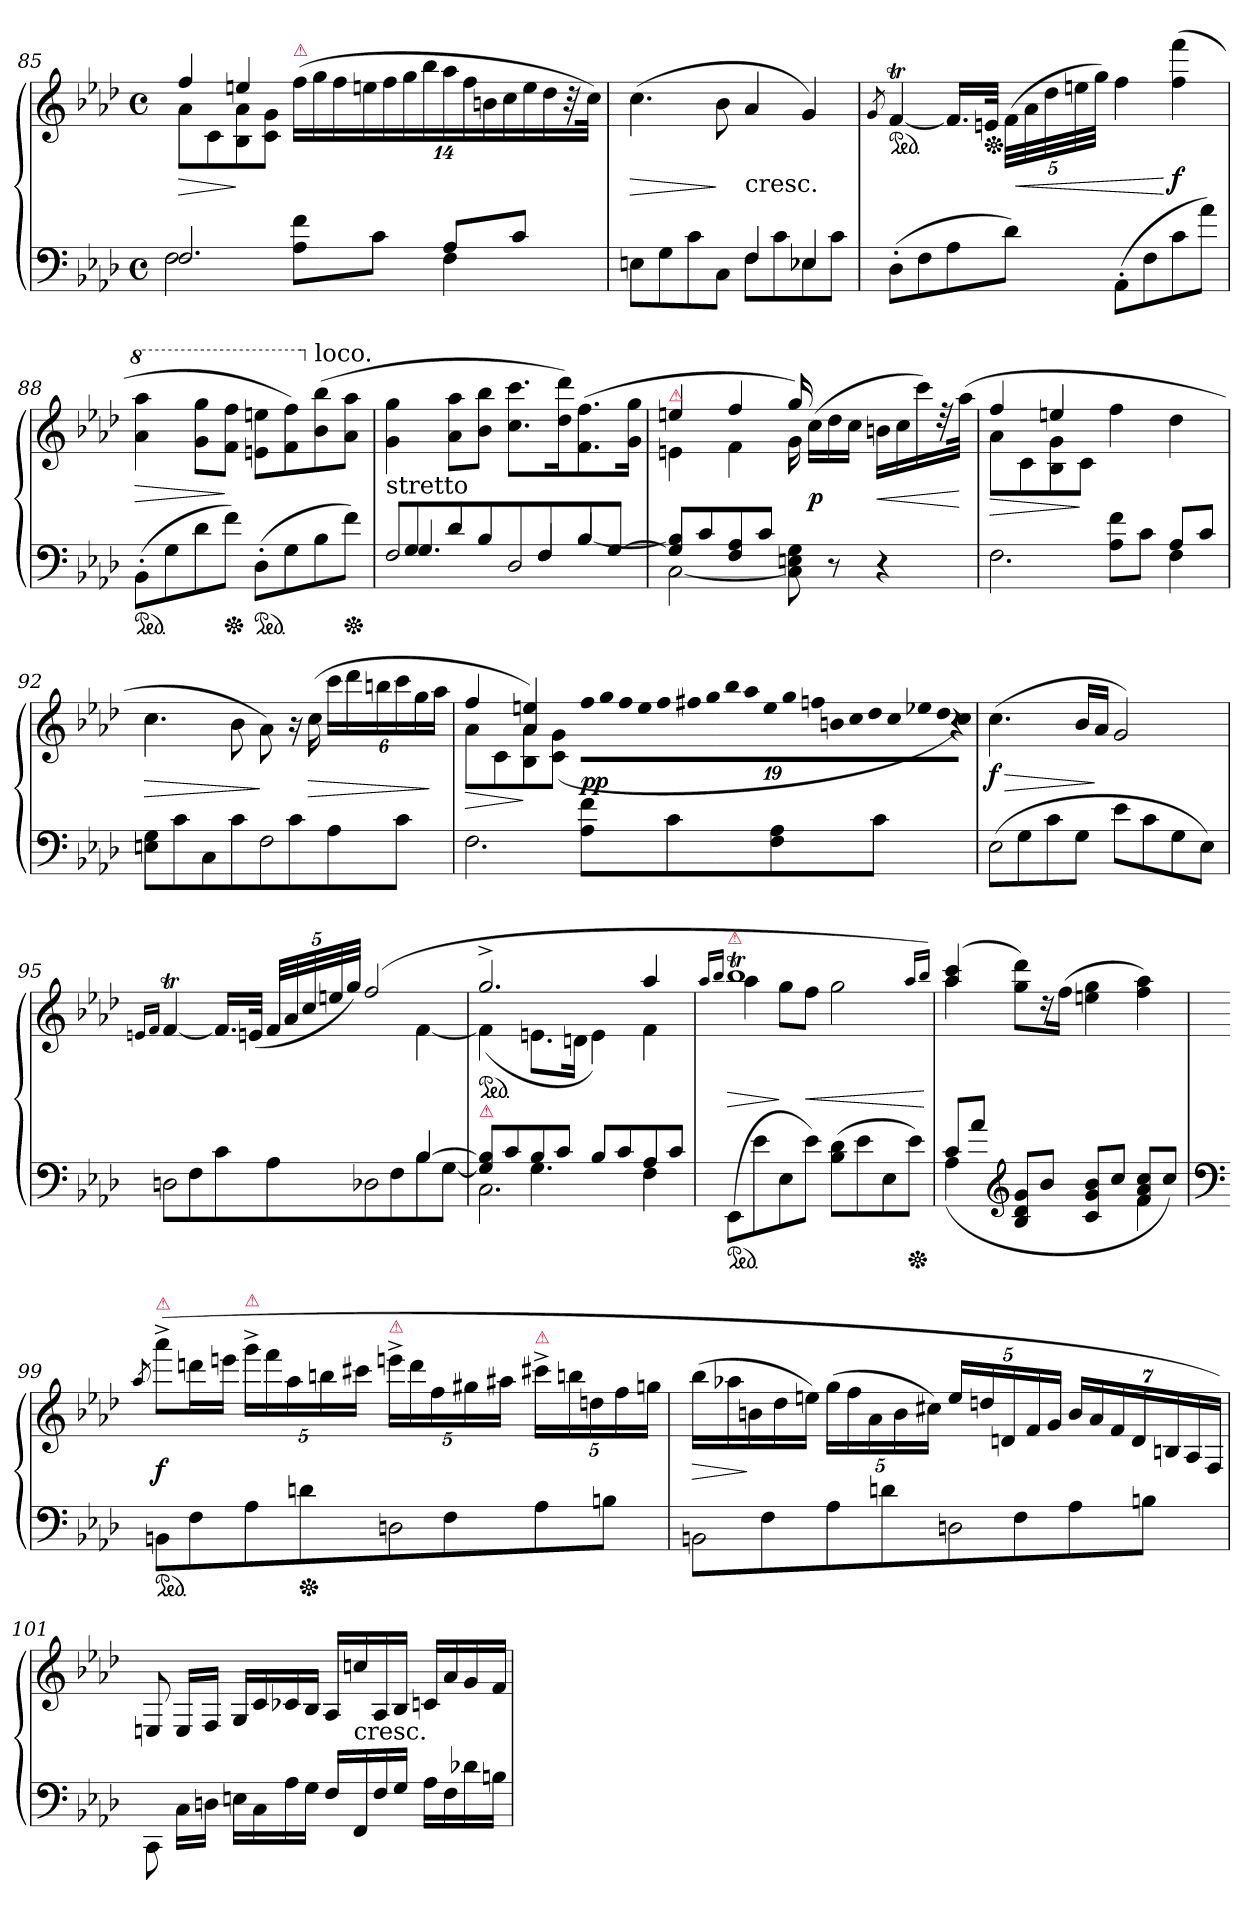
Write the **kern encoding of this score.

**kern	**kern	**dynam
*part1	*part1	*part1
*staff2	*staff1	*staff1/2
*clefF4	*clefG2	*
*k[b-e-a-d-]	*k[b-e-a-d-]	*
*f:	*f:	*
*M4/4	*M4/4	*
*met(c)	*met(c)	*
=85	=85	=85
*^	*^	*
2.F	2F	4ff	8a-L	>
.	.	.	8c	.
.	.	4een	8B- 8a-	]
.	.	.	8c 8gJ	.
!	!	!LO:TX:a:color=crimson:t=⚠	!	!
.	8A- 8fL	2ryy	(>28ffLL	.
.	.	.	28gg	.
.	.	.	28ff	.
.	.	.	28een	.
.	8cJ	.	.	.
.	.	.	28ff	.
.	.	.	28gg	.
.	.	.	28bb-	.
8A-L	4F	.	28aa-	.
.	.	.	28ff	.
.	.	.	28bn	.
.	.	.	28cc	.
8cJ	.	.	.	.
.	.	.	28ee	.
.	.	.	28dd-	.
.	.	.	56r	.
.	.	.	56ccJJk)	.
*	*	*v	*v	*
=86	=86	=86	=86
2ryy	8EnL	(>4.cc	>
.	8G	.	.
.	8c	.	.
.	8CJ	8b-	]
!	!	!LO:TX:c:t=cresc.	!
4F	8FL	4a-	.
.	8c	.	.
4E-X	8E-X	4g)	.
.	8cJ	.	.
*v	*v	*	*
=87	=87	=87
.	8qg/	.
*	*ped	*
(8D-'>L	[4fT	.
8F	.	.
8A-	16.fLL]	.
*	*Xped	*
.	32enJJk	.
8d-J)	(>40fLLL	.
.	40a-	<
.	40dd-	.
.	40een	.
.	40ggJJJ)	.
(8AA-'L	4ff	.
8F	.	.
8c	(>4ff 4fff	[ f
8a-J)	.	.
=88	=88	=88
*	*8va	*
*ped	*	*
(>8BB-'>L	4aa- 4aaa-	>
8G	.	.
8d-	8gg 8gggL	.
*Xped	*	*
8fJ)	8ff 8fffJ	]
*ped	*	*
(>8D-'>L	8een 8eeenL	.
8G	8ff 8fff)	.
*	*X8va	*
!	!LO:TX:a:t=loco.	!
8B-	(>8b- 8bb-	.
*Xped	*	*
8fJ)	8a- 8aa-J	.
=89	=89	=89
*^	*	*
*	*^	*	*
!	!	!	!LO:TX:b:t=stretto	!
!	!	!LO:N:vis=2	!	!
8ryy	4ryy	8F	4g 4gg	.
4.G	.	8G	.	.
.	4d-/	8d-	8a- 8aa-L	.
.	.	8B-J	8b- 8bb-J	.
!	!	!LO:N:vis=2	!	!
8ryy	4ryy	8D-	8.cc 8.cccL	.
4F	.	8F	.	.
.	.	.	16dd- 16ddd-K)	.
.	[4B-/	8B-	(>8.f 8.ff	.
8ryy	.	[8GJ	.	.
.	.	.	16g 16ggJk	.
*	*v	*v	*	*
=90	=90	=90	=90
*	*	*^	*
!	!	!LO:TX:a:color=crimson:t=⚠	!	!
8G] 8B-]L	[2C	4een	4en	.
8c	.	.	.	.
8F 8A-	.	4ff	4f	.
8cJ	.	.	.	.
8ryy	8C] 8En 8G	16gg)	16g	.
.	.	16ryy	(>16ccLL	p
8r	8ryy	8ryy	16dd-	.
.	.	.	16ccJJ	.
4r	4ryy	4ryy	16bnLL	<
.	.	.	16cc	.
.	.	.	16ccc)	.
.	.	.	32rdd	.
.	.	.	(>32aa-JJk	[
=91	=91	=91	=91	=91
2ryy	2.F	4ff	8a-L	>
.	.	.	8c	.
.	.	4een	8B- 8g	.
.	.	.	8cJ	]
8A-\ 8f\L	.	4ff	2ryy	.
8c\J	.	.	.	.
8A-L	4F	4dd-	.	.
8cJ	.	.	.	.
*v	*v	*	*	*
*	*v	*v	*
=92	=92	=92
8En 8GL	4.cc	>
8c	.	.
8C	.	.
8cJ	8b-	.
!LO:N:vis=2	!	!
8F	8a-\)	]
8c	16r	.
.	(>16cc	>
8A-	24cccLL	.
.	24ddd-	.
.	24bbn	.
8cJ	24ccc	.
.	24gg	.
.	24aa-JJ	]
=93	=93	=93
*^	*^	*
2ryy	2.F	4ff	8a-L	>
.	.	.	8c	.
.	.	4a-/ 4een/)	8B- 8a-	]
.	.	.	(>8c 8gJ	.
!	!	!LO:N:vis=1	!LO:N:vis=16	!
8A-\ 8f\L	.	2ryy	38ffLL	pp
!	!	!	!LO:N:vis=16	!
.	.	.	38gg	.
!	!	!	!LO:N:vis=16	!
.	.	.	38ff	.
!	!	!	!LO:N:vis=16	!
.	.	.	38ee	.
!	!	!	!LO:N:vis=16	!
.	.	.	38ff	.
8c\	.	.	.	.
!	!	!	!LO:N:vis=16	!
.	.	.	38ff#X	.
!	!	!	!LO:N:vis=16	!
.	.	.	38gg	.
!	!	!	!LO:N:vis=16	!
.	.	.	38bb-	.
!	!	!	!LO:N:vis=16	!
.	.	.	38aa-	.
!	!	!	!LO:N:vis=16	!
.	.	.	38ee	.
8F\ 8A-\	4ryy	.	.	.
!	!	!	!LO:N:vis=16	!
.	.	.	38gg	.
!	!	!	!LO:N:vis=16	!
.	.	.	38ffn	.
!	!	!	!LO:N:vis=16	!
.	.	.	38bn	.
!	!	!	!LO:N:vis=16	!
.	.	.	38cc	.
!	!	!	!LO:N:vis=16	!
.	.	.	38dd-	.
8c\J	.	.	.	.
!	!	!	!LO:N:vis=16	!
.	.	.	38cc	.
!	!	!	!LO:N:vis=16	!
.	.	.	38ee-X	.
!	!	!	!LO:N:vis=16	!
.	.	.	38dd-	.
!	!	!	!LO:N:vis=32	!
.	.	.	76r	.
!	!	!	!LO:N:vis=32	!
.	.	.	76ccJJk)	.
*v	*v	*	*	*
=94	=94	=94	=94
!	!LO:TX:a:t=sosten.	!	!
!LO:N:vis=2	!	!	!
*	*v	*v	*
(8E-	(>4.cc	> f
8G	.	.
8c	.	.
8GJ	16b-LL	.
.	16a-JJ	]
8e-L	2g)	.
8c	.	.
8G	.	.
8E-J)	.	.
=95	=95	=95
.	16qqen/LL	.
.	16qqf/JJ	.
*^	*	*
!	!LO:N:vis=2	!	!
*	*	*^	*
2ryy	8Dn	[4fT	4ryy	.
.	8F	.	.	.
.	8c	16.fLL]	2ryy	.
.	.	(<32enJJk	.	.
.	8A-J	40f/LLL	.	.
.	.	40a-/	.	.
.	.	40cc/	.	.
.	.	40een/	.	.
.	.	40gg/JJJ)	.	.
!	!LO:N:vis=2	!	!	!
4ryy	8D-X	(>2ff	.	.
.	8F	.	.	.
[4B-	8B-	.	[4f	.
.	[8GJ	.	.	.
=96	=96	=96	=96	=96
*	*^	*	*	*
!LO:TX:a:color=crimson:t=⚠	!	!	!	!	!
*	*	*	*ped	*	*
8G] 8B-]L	2.C	4ryy	2.gg^>	(>4f]	.
8c	.	.	.	.	.
8B-	.	4.G\	.	8.enL	.
8cJ	.	.	.	.	.
.	.	.	.	16dnJk	.
8B-L	.	.	.	4e)	.
8c	.	8ryy	.	.	.
8A-	4F	4ryy	4aa-	4f	.
8cJ	.	.	.	.	.
*v	*v	*v	*	*	*
=97	=97	=97	=97
.	16qqaa-/LL	.	.
.	16qqbb-/JJ	.	.
!	!LO:TX:a:color=crimson:t=⚠	!	!
*ped	*	*	*
(>8EE-/L	1bb-T	4aa-	>
8e-\	.	.	.
8E-\	.	8ggL	]
8e-\J)	.	8ffJ	<
(>8B- 8d-L	.	2gg	.
8e-	.	.	.
8E-	.	.	.
*Xped	*	*	*
8e-J)	.	.	.
*	*v	*v	*
.	16qqaa-/LL	.
.	16qqbb-/JJ)	.
.	.	[
=98	=98	=98
*^	*^	*
8c/L	(<4A-	(>4aa-/ 4ccc/	4aa-\	.
8a-\J	.	.	.	.
*clefG2	*	*	*	*
8B- 8d- 8gL	4ryy	8gg 8ddd-L)	2.ryy	.
8b-J	.	16rdd	.	.
.	.	(>16ffJk	.	.
8c 8g 8b-L	4ryy	4een 4gg	.	.
8ccJ	.	.	.	.
8f 8a- 8ccL	4f	4ff 4aa-)	.	.
8ccJ)	.	.	.	.
*v	*v	*	*	*
*	*v	*v	*
=99	=99	=99
*clefF4	*	*
.	8qaa-/	.
!	!LO:TX:a:color=crimson:t=⚠	!
!LO:N:vis=2	!	!
*ped	*	*
8BBn	(>8aaa-^<L	f
8F	16dddnL	.
.	16eeenJJ	.
!	!LO:TX:a:color=crimson:t=⚠	!
8A-	20ggg^<LL	.
.	20fff	.
.	20aa-	.
*Xped	*	*
8dnJ	.	.
.	20bbn	.
.	20ccc#XJJ	.
!	!LO:TX:a:color=crimson:t=⚠	!
!LO:N:vis=2	!	!
8Dn	20eeen^<LL	.
.	20ddd	.
.	20ff	.
8F	.	.
.	20gg#X	.
.	20aa#XJJ	.
!	!LO:TX:a:color=crimson:t=⚠	!
8A-	20ccc#X^<LL	.
.	20bbn	.
.	20ddn	.
8BnJ	.	.
.	20ff	.
.	20ggnJJ	.
=100	=100	=100
!LO:N:vis=2	!	!
*	*Xtuplet	*
8BBn	(>20bb-LL	>
.	20aa-X	.
.	20bn	]
8F	.	.
.	20dd-	.
.	20eenJJ)	.
*	*tuplet	*
8A-	(>20ggLL	.
.	20ff	.
.	20a-	.
8dnJ	.	.
.	20b	.
.	20cc#XJJ)	.
!LO:N:vis=2	!	!
8Dn	20eeLL	.
.	20ddn	.
.	20dn	.
8F	.	.
.	20f	.
.	20gJJ	.
8A-	28bLL	.
.	28a-	.
.	28f	.
.	28d	.
8BnJ	.	.
.	28Bn	.
.	28A-/	.
.	28F/JJ)	.
=101	=101	=101
8CC\	8En/	.
16C\LL	16E/LL	.
16Dn\JJ	16F/JJ	.
16En\LL	16G/LL	.
16C\	16c/	.
16A-\	16c-X/	.
16G\JJ	16B-/JJ	.
16FLL	16A-/LL	.
!	!LO:TX:c:t=cresc.	!
16FF	16ccn/	.
16F	16A-/	.
16GJJ	16B-/JJ	.
16A-LL	16cnLL	.
16F	16a-	.
16d-X	16g	.
16BnJJ	16fJJ	.
=	=	=
*-	*-	*-
